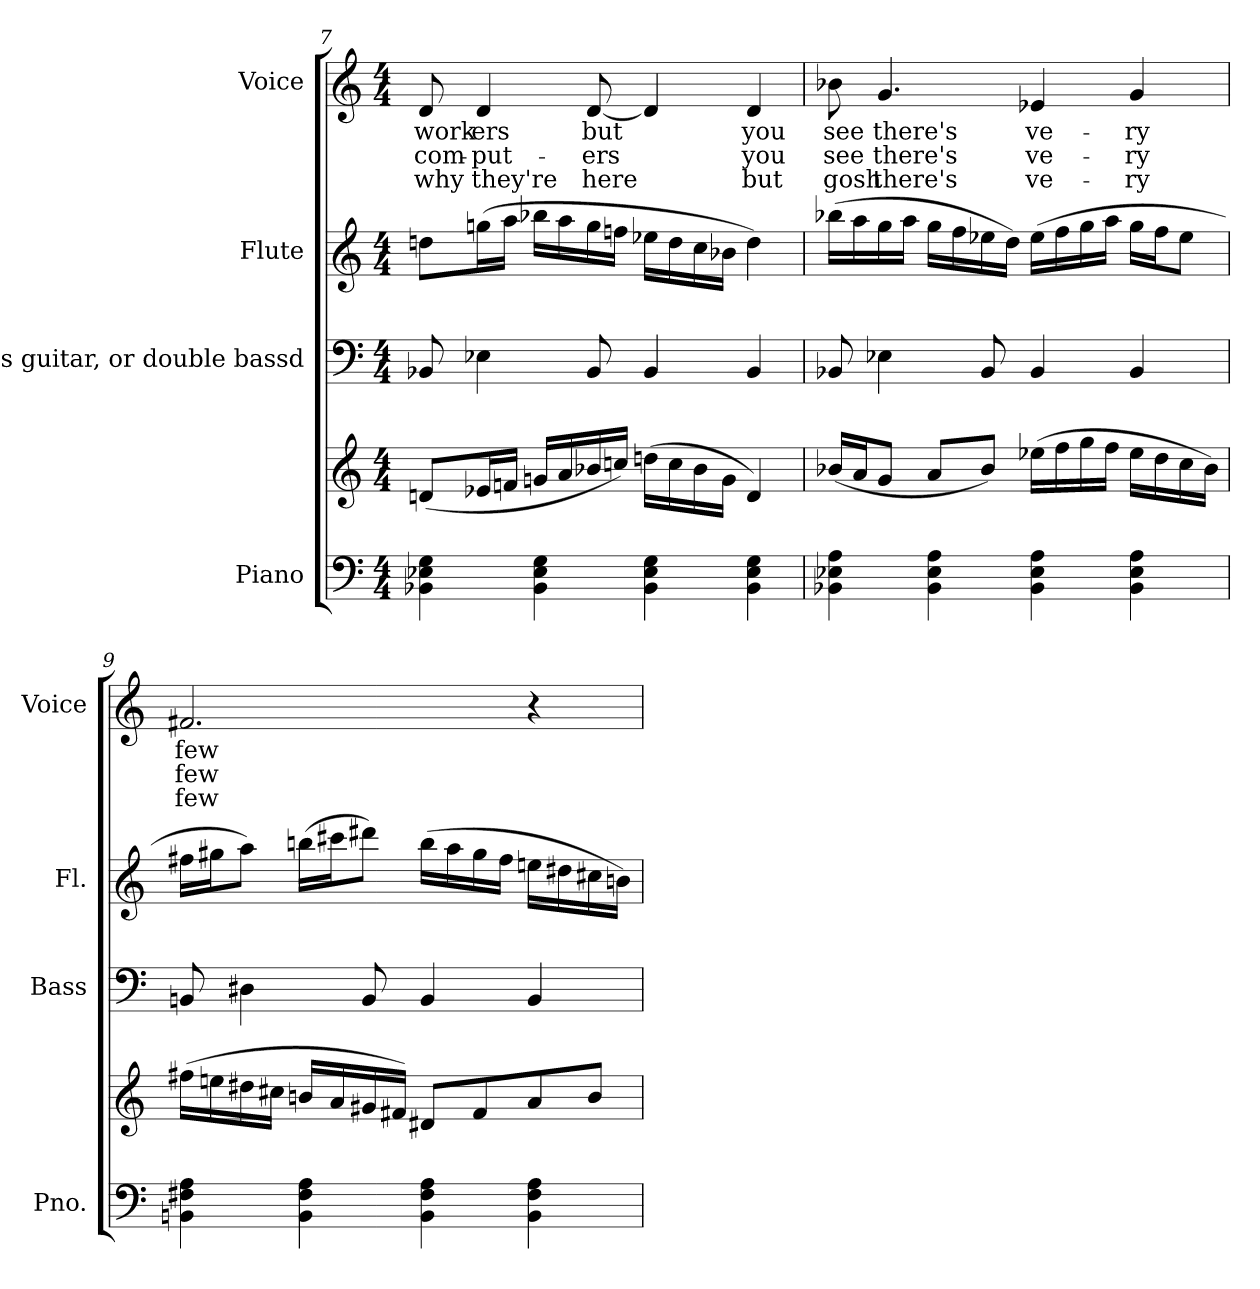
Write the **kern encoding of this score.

**kern	**kern	**kern	**kern	**kern	**text	**text	**text
*part4	*part4	*part3	*part2	*part1	*part1	*part1	*part1
*staff5	*staff4	*staff3	*staff2	*staff1	*staff1	*staff1	*staff1
*I"Piano	*	*I"Bass guitar, or double bassd	*I"Flute	*I"Voice	*	*	*
*I'Pno.	*	*I'Bass	*I'Fl.	*I'Voice	*	*	*
!!LO:LB:g=z
*clefF4	*clefG2	*clefF4	*clefG2	*clefG2	*	*	*
*	*	*ITrd7c12	*	*	*	*	*
*k[]	*k[]	*k[]	*k[]	*k[]	*	*	*
*C:	*C:	*C:	*C:	*C:	*	*	*
*M4/4	*M4/4	*M4/4	*M4/4	*M4/4	*	*	*
=7	=7	=7	=7	=7	=7	=7	=7
!	!	!	!	!	!LO:LY:b:color=#000000	!LO:LY:b:color=#000000	!LO:LY:b:color=#000000
4BB-Xi\ 4E-Xi 4Gi	(8dni/L	8BBB-Xi/	8ddni\L	8di/	work-	com-	why
!	!	!	!	!	!LO:LY:b:color=#000000	!LO:LY:b:color=#000000	!LO:LY:b:color=#000000
.	16e-Xi/L	4EE-Xi\	(16ggni\L	4di/	-ers	-put-	they're
.	16fni/JJ	.	16aai\JJ	.	.	.	.
4BB-i\ 4E-i 4Gi	16gni/LL	.	16bb-Xi\LL	.	.	.	.
.	16ai/	.	16aai\	.	.	.	.
!	!	!	!	!	!LO:LY:b:color=#000000	!LO:LY:b:color=#000000	!LO:LY:b:color=#000000
.	16b-Xi/	8BBB-i/	16ggi\	[8di/	but	-ers	here
.	16ccni/JJ)	.	16ffni\JJ	.	.	.	.
4BB-i\ 4E-i 4Gi	(16ddni\LL	4BBB-i/	16ee-Xi\LL	4di/]	.	.	.
.	16cci\	.	16ddi\	.	.	.	.
.	16b-i\	.	16cci\	.	.	.	.
.	16gi\JJ	.	16b-Xi\JJ	.	.	.	.
!	!	!	!	!	!LO:LY:b:color=#000000	!LO:LY:b:color=#000000	!LO:LY:b:color=#000000
4BB-i\ 4E-i 4Gi	4di/)	4BBB-i/	4ddi\)	4di/	you	you	but
=8	=8	=8	=8	=8	=8	=8	=8
!	!	!	!	!	!LO:LY:b:color=#000000	!LO:LY:b:color=#000000	!LO:LY:b:color=#000000
4BB-Xi\ 4E-Xi 4Ai	(16b-Xi/LL	8BBB-Xi/	(16bb-Xi\LL	8b-Xi\	see	see	gosh
.	16ai/J	.	16aai\	.	.	.	.
!	!	!	!	!	!LO:LY:b:color=#000000	!LO:LY:b:color=#000000	!LO:LY:b:color=#000000
.	8gi/J	4EE-Xi\	16ggi\	4.gi/	there's	there's	there's
.	.	.	16aai\JJ	.	.	.	.
4BB-i\ 4E-i 4Ai	8ai/L	.	16ggi\LL	.	.	.	.
.	.	.	16ffi\	.	.	.	.
.	8b-i/J)	8BBB-i/	16ee-Xi\	.	.	.	.
.	.	.	16ddi\JJ)	.	.	.	.
!	!	!	!	!	!LO:LY:b:color=#000000	!LO:LY:b:color=#000000	!LO:LY:b:color=#000000
4BB-i\ 4E-i 4Ai	(16ee-Xi\LL	4BBB-i/	(16ee-i\LL	4e-Xi/	ve-	ve-	ve-
.	16ffi\	.	16ffi\	.	.	.	.
.	16ggi\	.	16ggi\	.	.	.	.
.	16ffi\JJ	.	16aai\JJ	.	.	.	.
!	!	!	!	!	!LO:LY:b:color=#000000	!LO:LY:b:color=#000000	!LO:LY:b:color=#000000
4BB-i\ 4E-i 4Ai	16ee-i\LL	4BBB-i/	16ggi\LL	4gi/	-ry	-ry	-ry
.	16ddi\	.	16ffi\J	.	.	.	.
.	16cci\	.	8ee-i\J	.	.	.	.
.	16b-i\JJ)	.	.	.	.	.	.
=9	=9	=9	=9	=9	=9	=9	=9
!	!	!	!	!	!LO:LY:b:color=#000000	!LO:LY:b:color=#000000	!LO:LY:b:color=#000000
4BBni\ 4F#Xi 4Ai	(16ff#Xi\LL	8BBBni/	16ff#Xi\LL	2.f#Xi/	few	few	few
.	16eeni\	.	16gg#Xi\J	.	.	.	.
.	16dd#Xi\	4DD#Xi\	8aai\J)	.	.	.	.
.	16cc#Xi\JJ	.	.	.	.	.	.
4BBi\ 4F#i 4Ai	16bni/LL	.	(16bbni\LL	.	.	.	.
.	16ai/	.	16ccc#Xi\J	.	.	.	.
.	16g#Xi/	8BBBi/	8ddd#Xi\J)	.	.	.	.
.	16f#Xi/JJ)	.	.	.	.	.	.
4BBi\ 4F#i 4Ai	8d#Xi/L	4BBBi/	(16bbi\LL	.	.	.	.
.	.	.	16aai\	.	.	.	.
.	8f#i/	.	16gg#i\	.	.	.	.
.	.	.	16ff#i\JJ	.	.	.	.
4BBi\ 4F#i 4Ai	8ai/	4BBBi/	16eeni\LL	4r	.	.	.
.	.	.	16dd#Xi\	.	.	.	.
.	8bi/J	.	16cc#Xi\	.	.	.	.
.	.	.	16bni\JJ)	.	.	.	.
=	=	=	=	=	=	=	=
*-	*-	*-	*-	*-	*-	*-	*-
